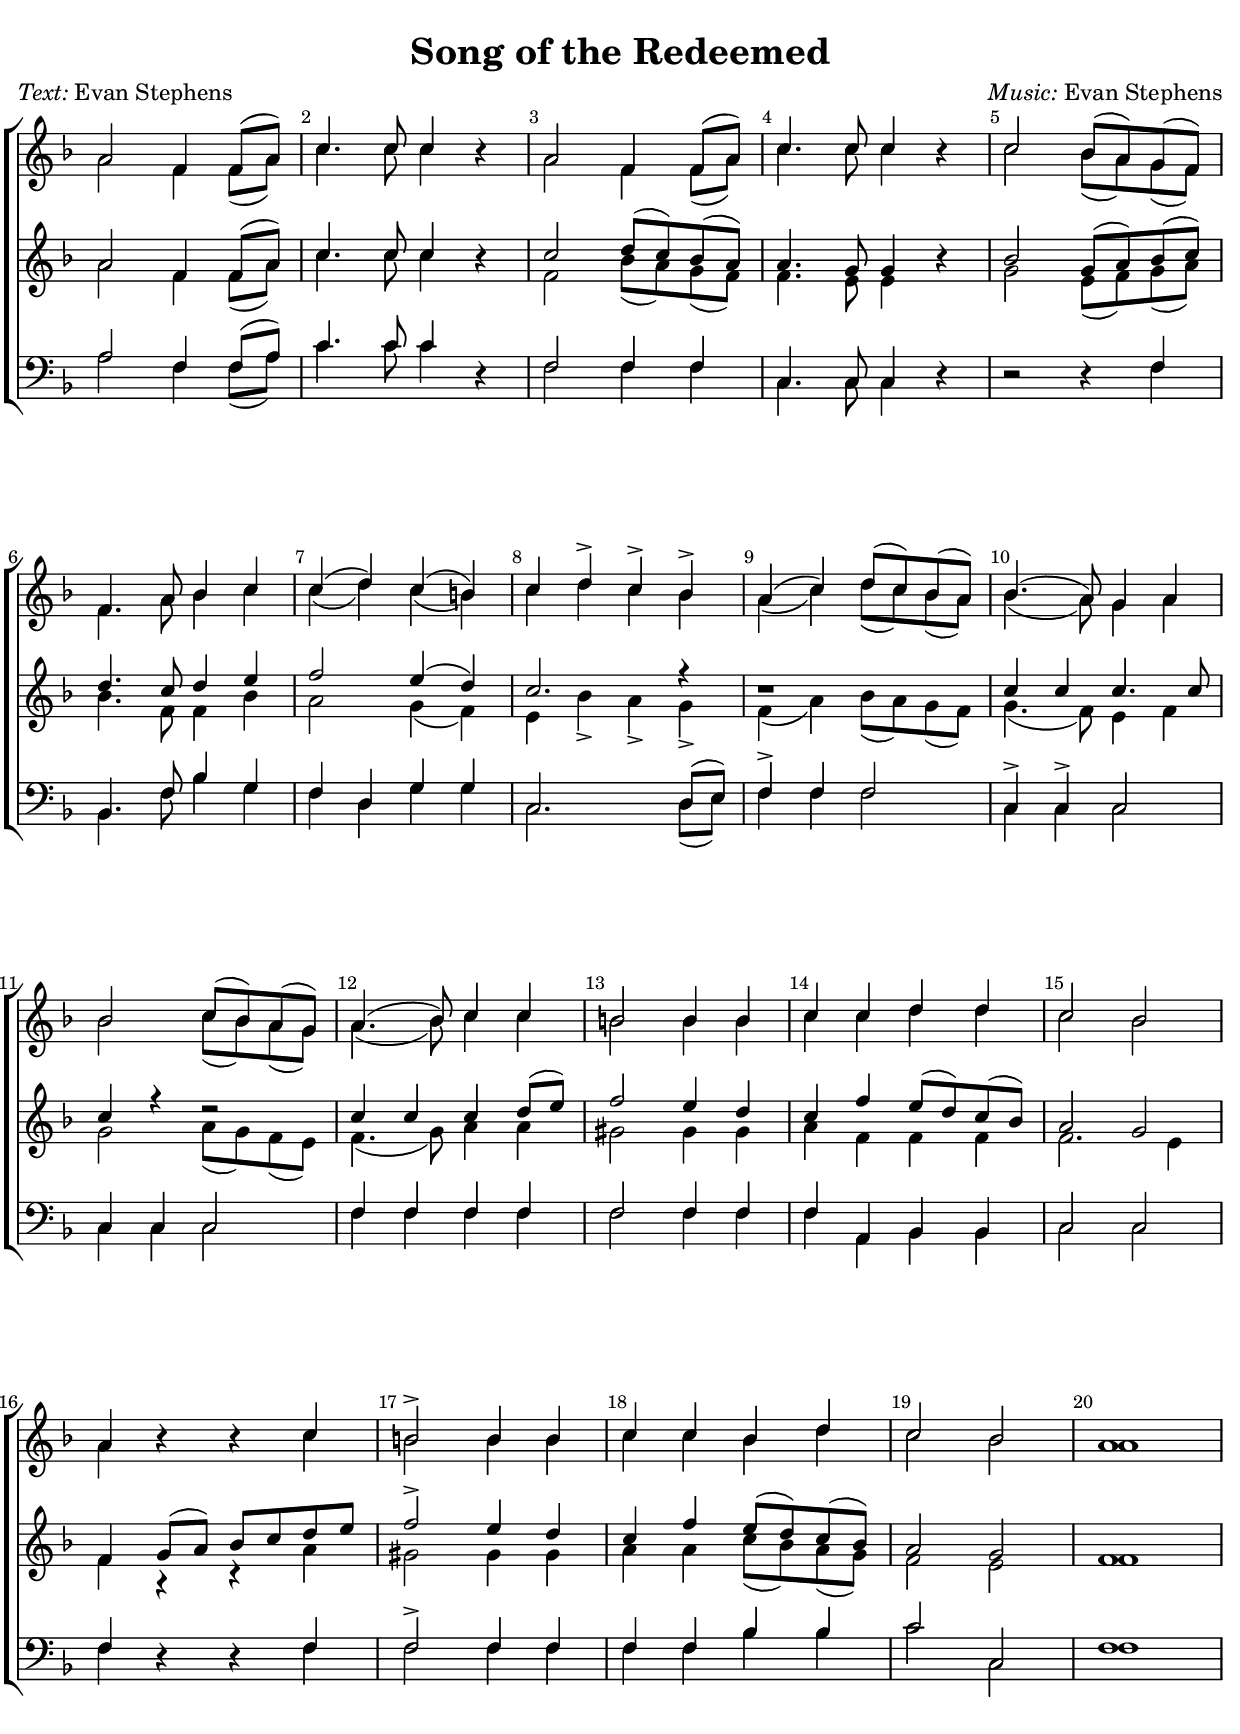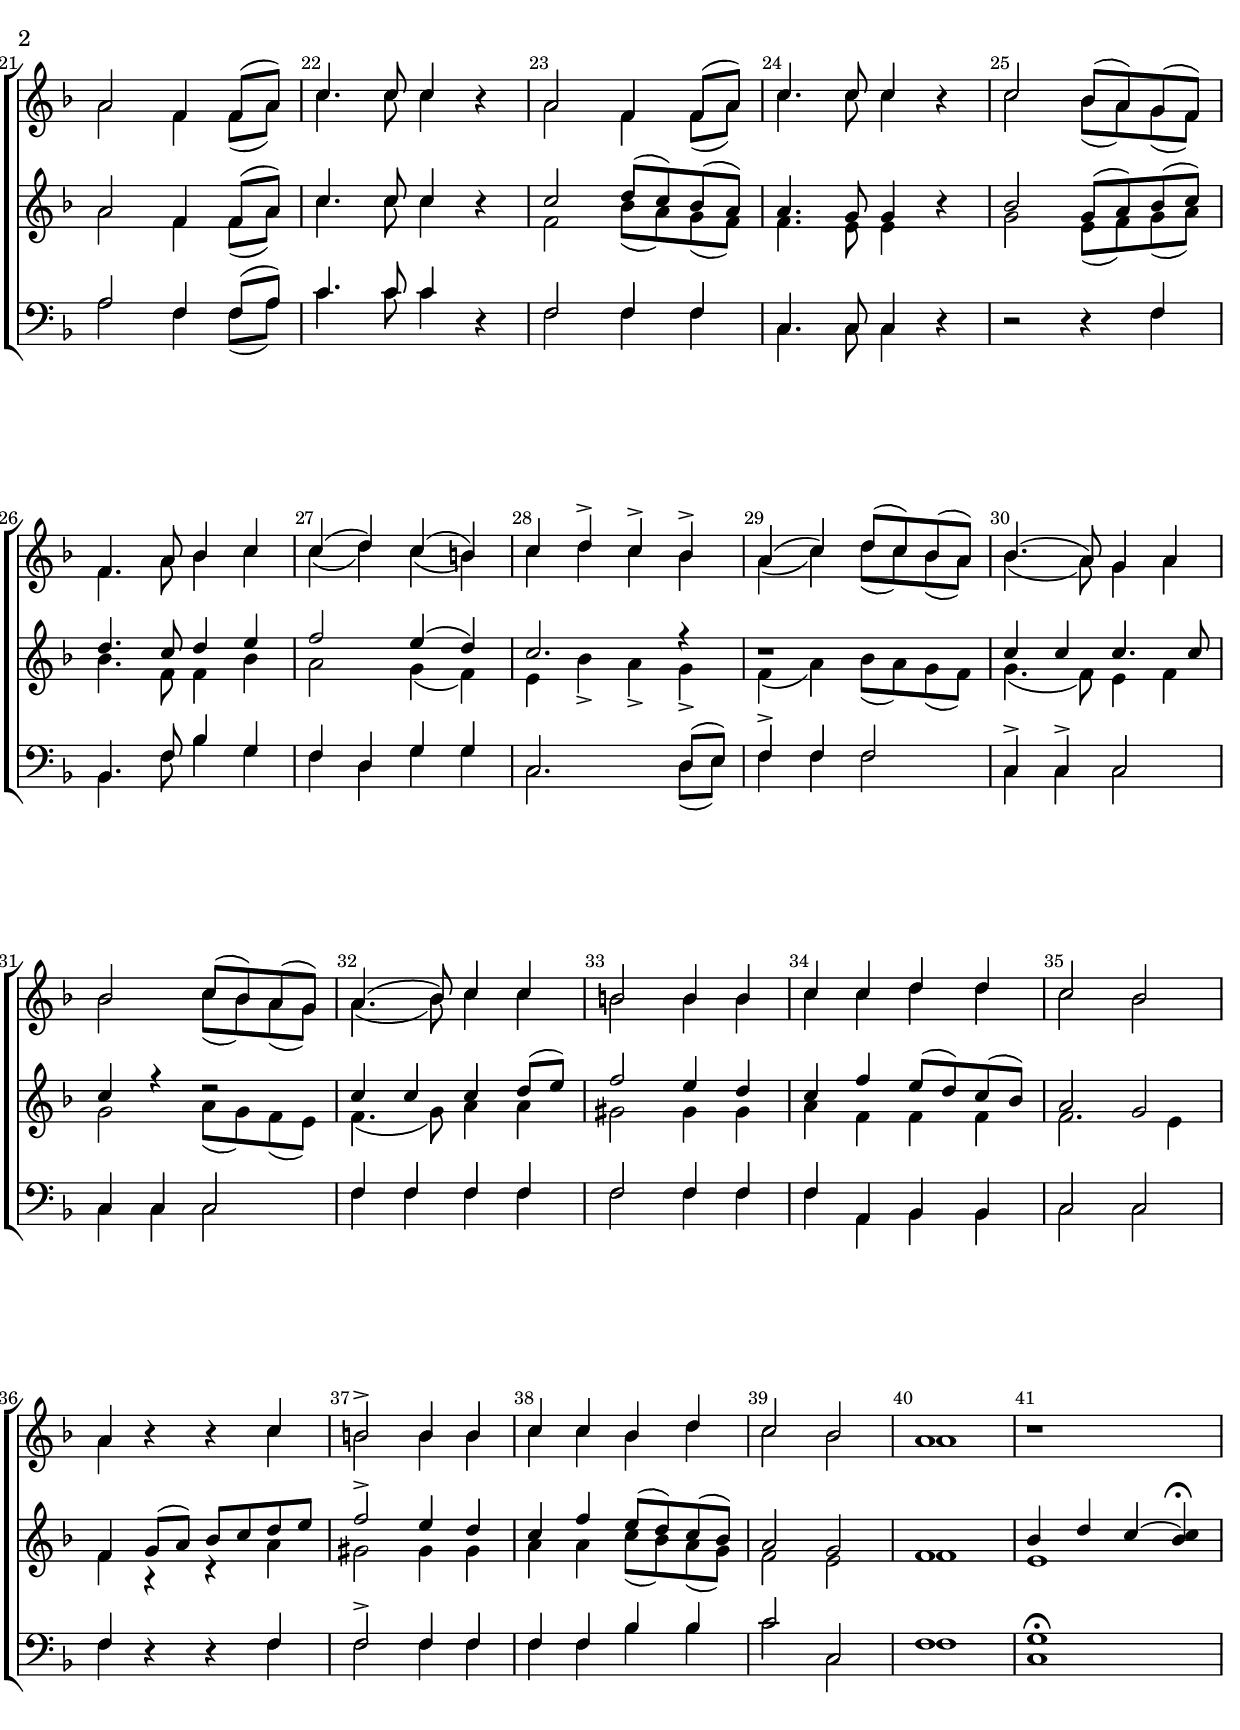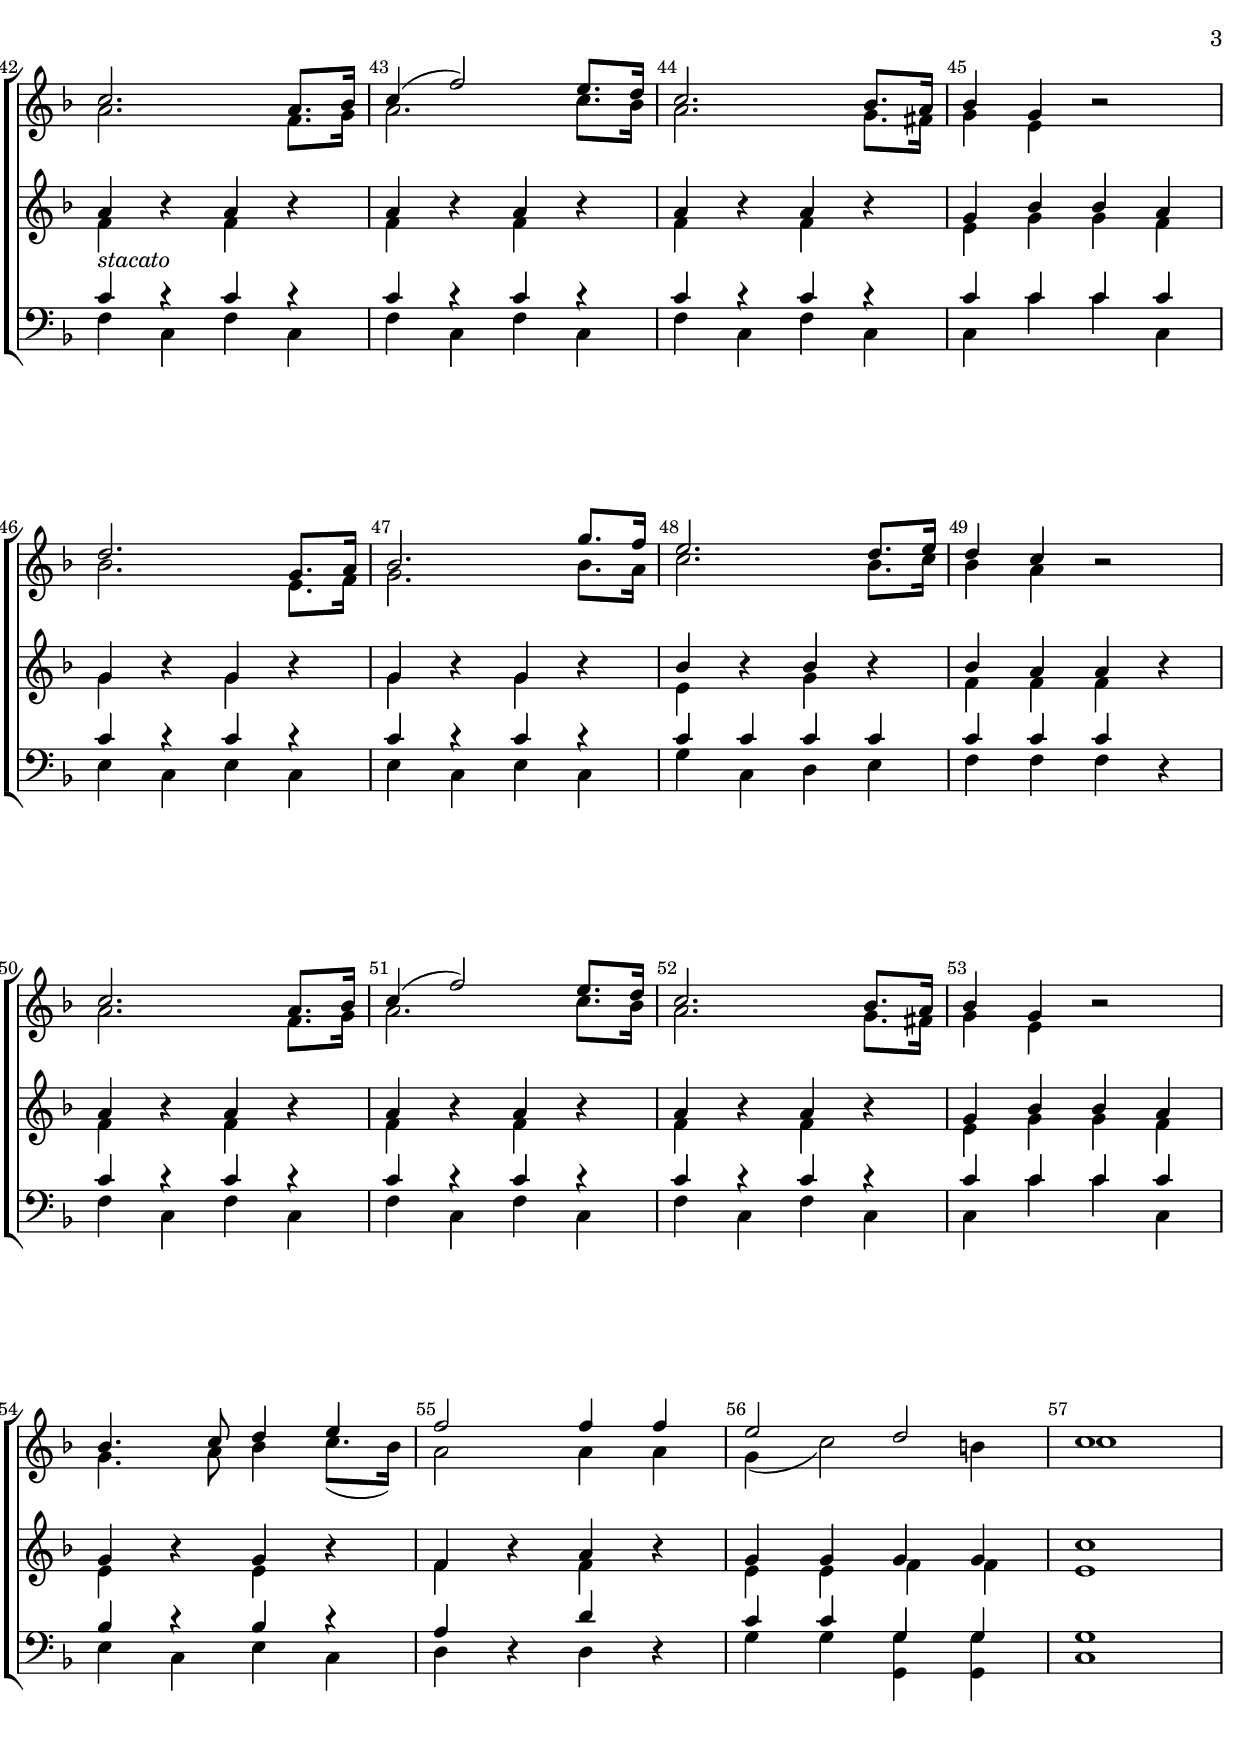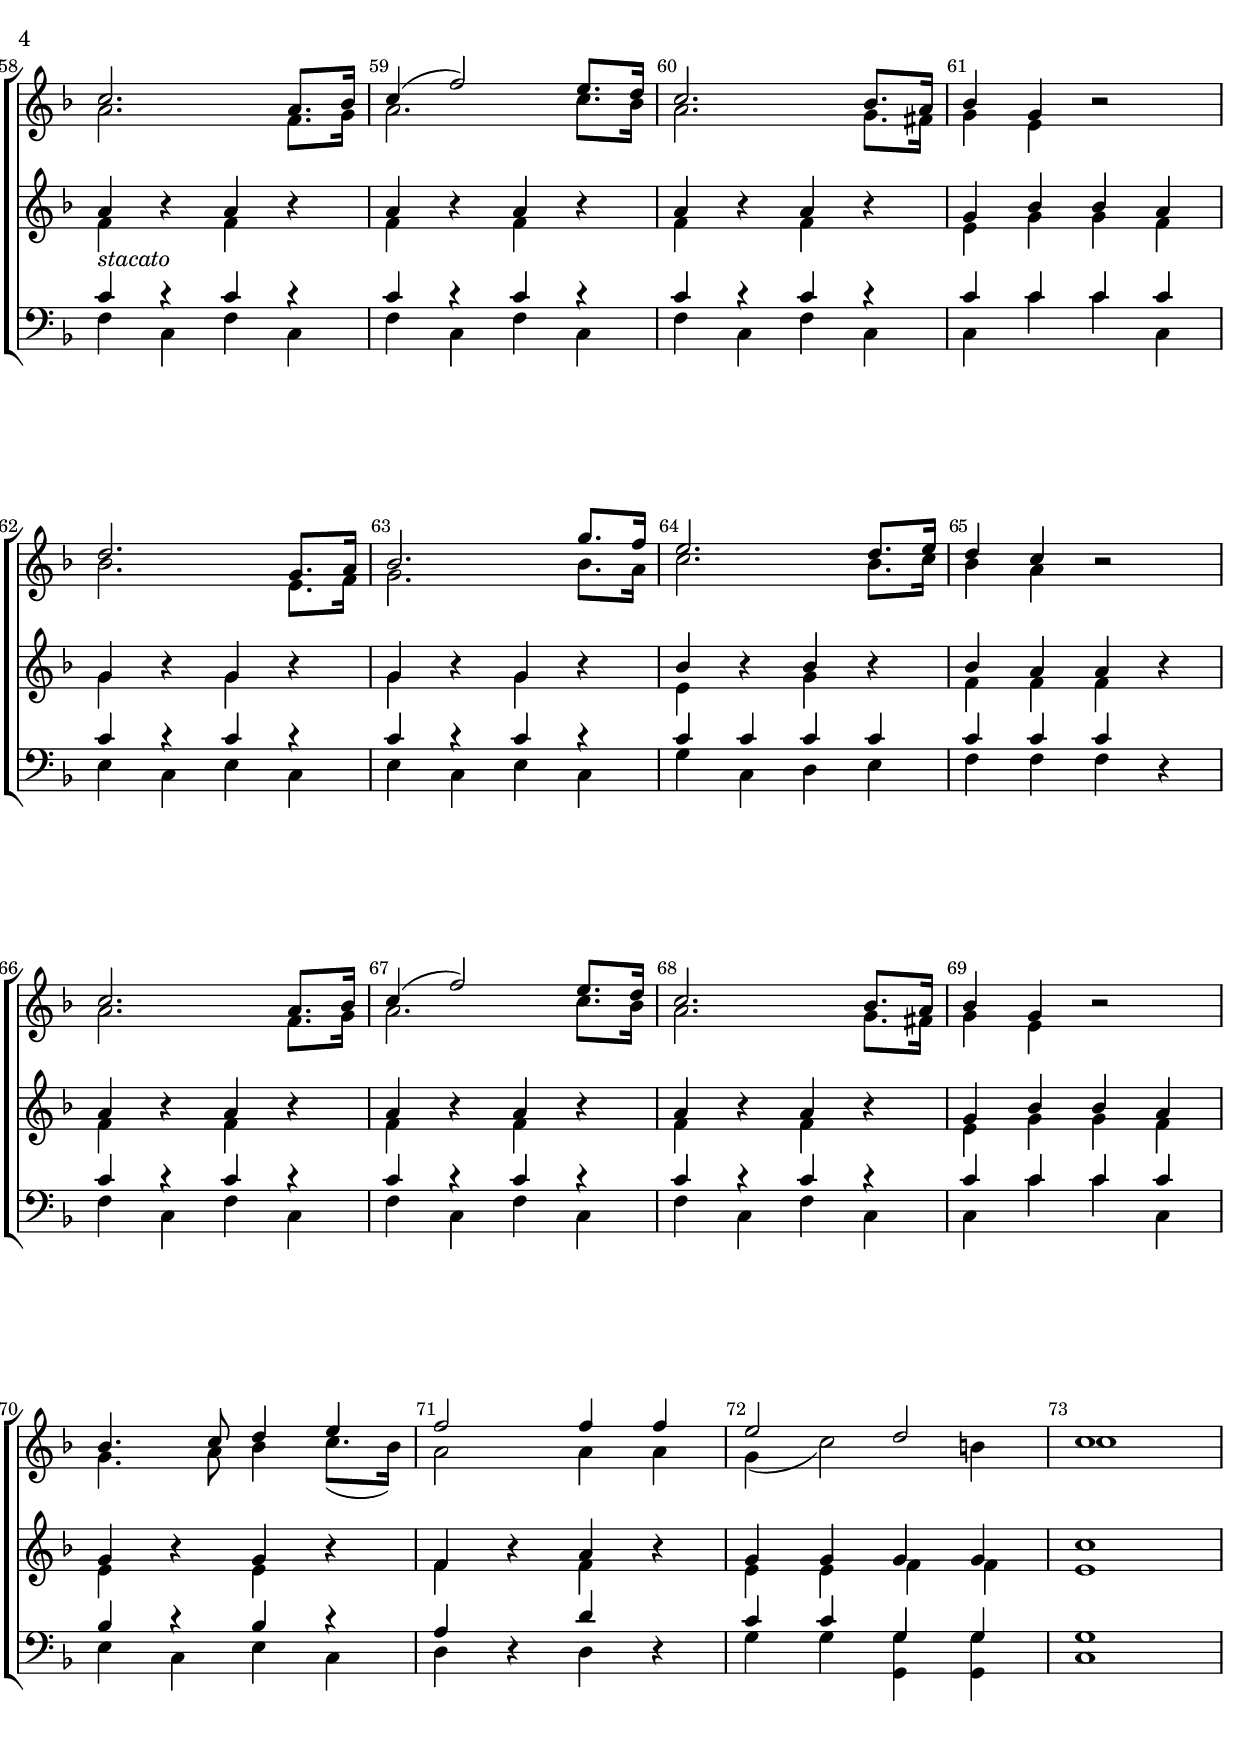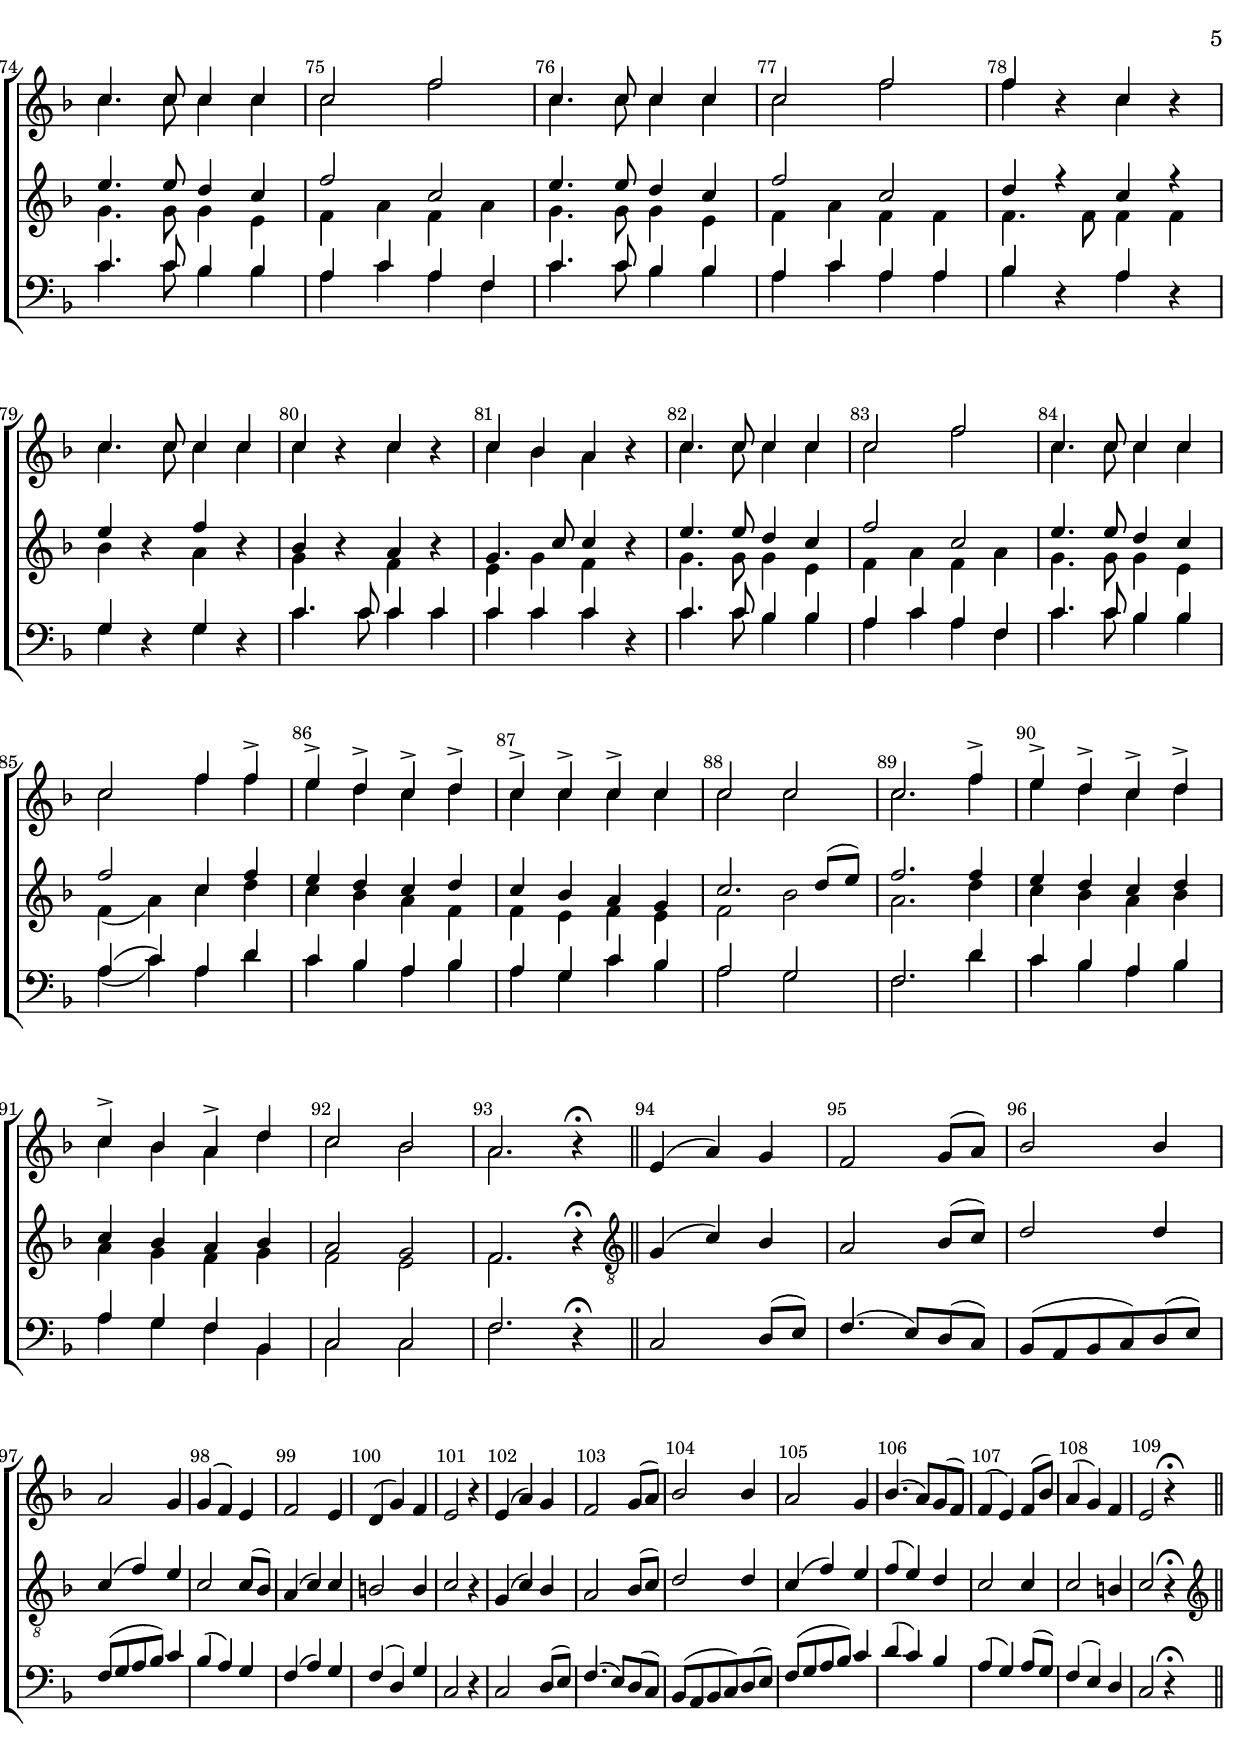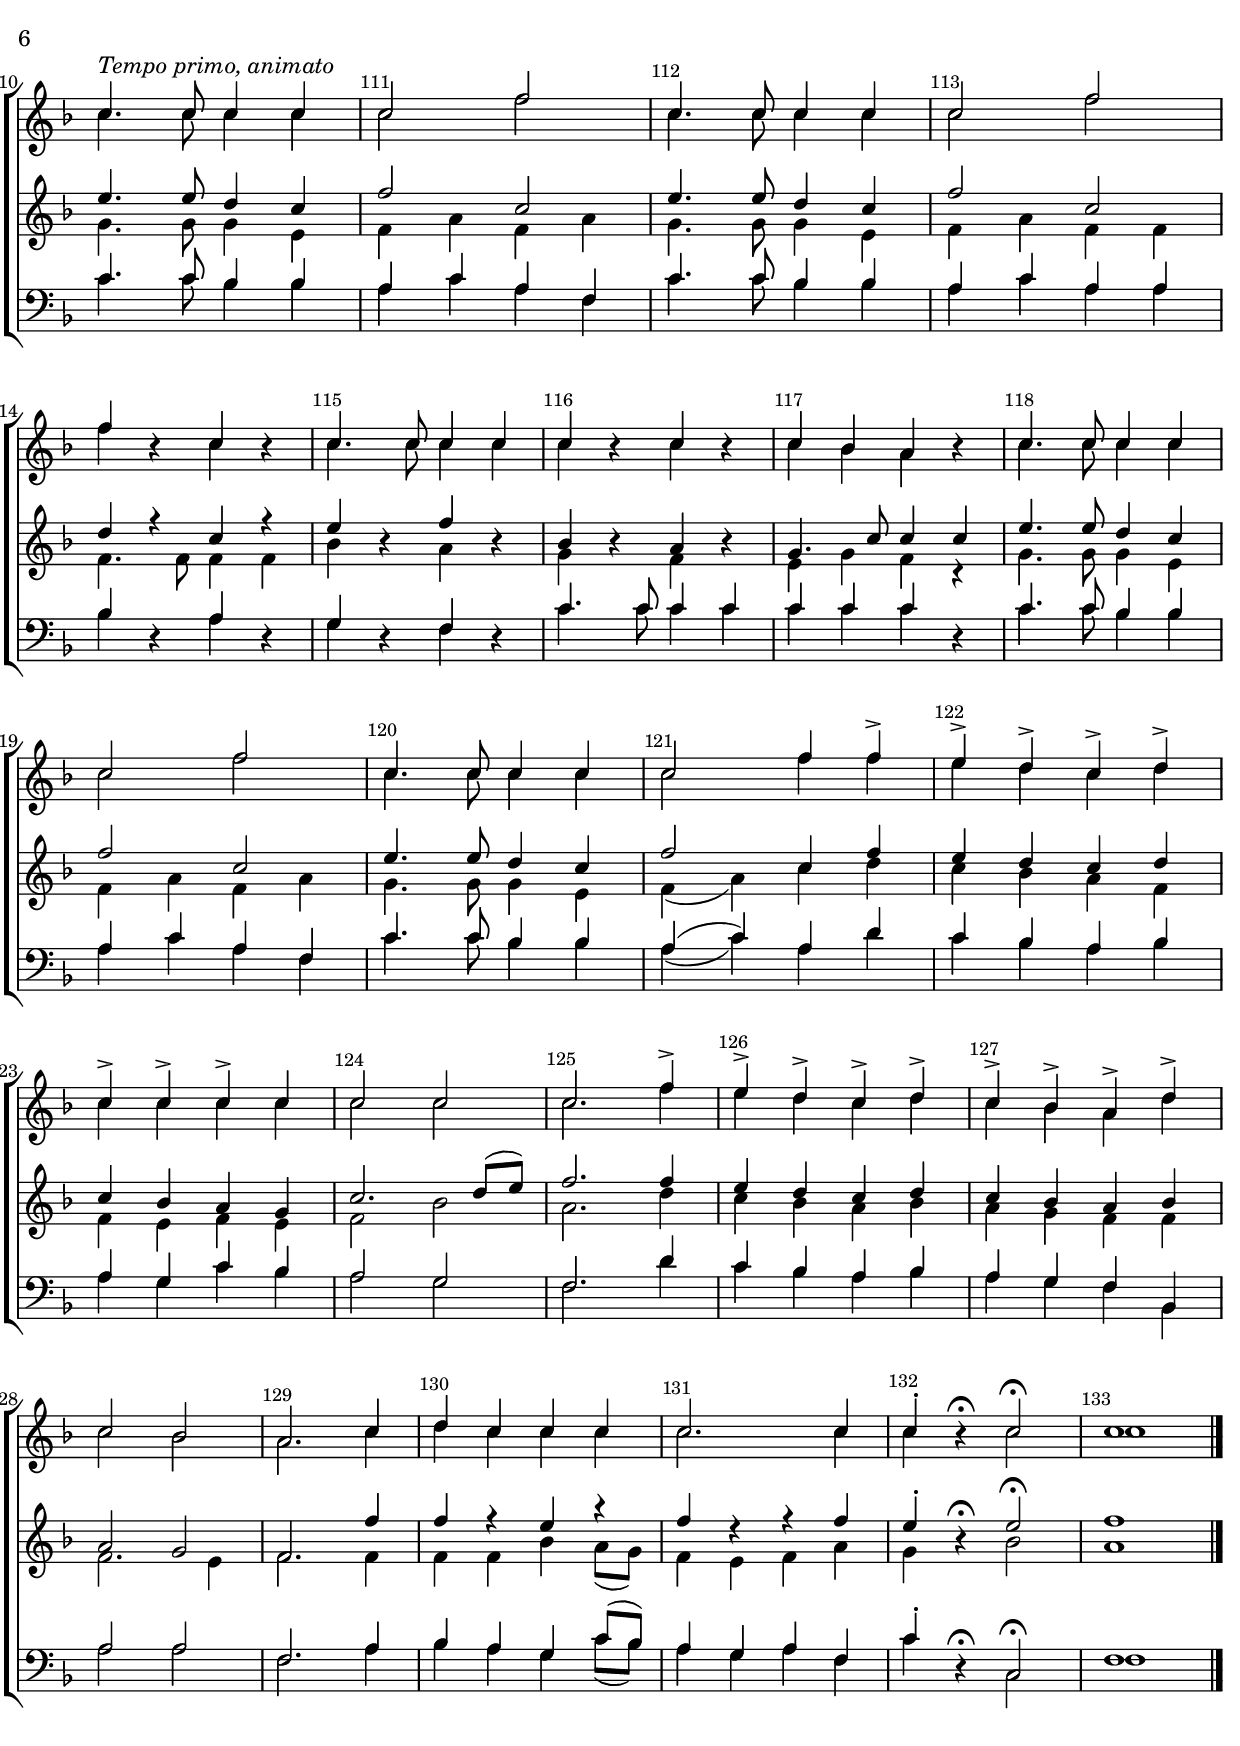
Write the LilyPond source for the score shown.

% “ = U+201C (left formatted quote)
% ” = U+201D (right formatted quote)
% — = U+2014 (em dash)
% – = U+2013 (en dash)
% © = U+00A9 (copyright symbol)
% ® = U+00AE (registered copyright symbol)
% ℗ = U+2117 (published; phonorecord sign)

\version "2.12.3"
#(ly:set-option 'point-and-click #f)

\paper
{
    indent = 0.0
    line-width = 204 \mm
    %between-system-space = 0.1 \mm
    %between-system-padding = #1
    %ragged-bottom = ##t
    %top-margin = 0.1 \mm
    %bottom-margin = 0.1 \mm
    %foot-separation = 0.1 \mm
    %head-separation = 0.1 \mm
    %before-title-space = 0.1 \mm
    %between-title-space = 0.1 \mm
    %after-title-space = 0.1 \mm
    %paper-height = 32 \cm
    %print-page-number = ##t
    %print-first-page-number = ##t
    %ragged-last-bottom
    %horizontal-shift
    %system-count
    %left-margin
    %paper-width
    %printallheaders
    %systemSeparatorMarkup
}

\header
{
    %dedication = ""
    title = "Song of the Redeemed"
    %subtitle = ""
    %subsubtitle = ""
    poet = \markup{ \italic Text: Evan Stephens}
    composer = \markup{ \italic Music: Evan Stephens}
    %meter = ""
    %opus = ""
    %arranger = ""
    %instrument = ""
    %piece = \markup{\null \null \null \null \null \null \null \null \null \null \null \null \null \italic Slowly \null \null \null \null \null \note #"4" #1.0 = 70-100}
    %breakbefore
    %copyright = ""
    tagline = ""
}


global =
{
    \override Staff.TimeSignature #'style = #'()
    \time 4/4
    \key f \major
    \override Rest #'direction = #'0
    \override MultiMeasureRest #'staff-position = #0
}

soloOneWords = \lyricmode
{
    \override Score . LyricText #'font-size = #-1
    \override Score . LyricHyphen #'minimum-distance = #1
    \override Score . LyricSpace #'minimum-distance = #0.8
    %\set vocalName = "Men/Women/Unison/SATB"
    \override Score . LyricText #'font-size = #-1
    %\set stanza = "1. "
    
}
soloTwoWords = \lyricmode
{
    %\set stanza = "2. "
    
}
sopranoWords = \lyricmode
{
    
}
altoWords = \lyricmode
{
    
}
tenorWords = \lyricmode
{
    
}
bassWords = \lyricmode
{
    
}


\score
{
    %\transpose es' d'
    \new ChoirStaff
    <<
	\new Staff
	<<
	%\set Score.midiInstrument = "Orchestral Strings"
	\set Score.midiInstrument = "Choir Aahs"
	\clef treble
	\new Voice = "soloVoiceOne"
	{
	    \voiceOne
	    \global
	    \override Score.MetronomeMark #'stencil = ##f
	    %\override Staff.TimeSignature #'stencil = ##f
	    
	    \override Score.TimeSignature #'stencil = ##f
	    
	    %\set Score.currentBarNumber = #5
	    \override Score.BarNumber #'break-visibility = #end-of-line-invisible
	    \tempo 4 = 107
	    a'2 f'4 f'8 (a') c''4. c''8 c''4 r4 a'2 f'4 f'8 (a') c''4. c''8 c''4 r4 c''2 bes'8 (a') g' (f') \break
	    f'4. a'8 bes'4 c'' c'' (d'') c'' (b') c'' d''-> c''-> bes'-> a'4 (c'') d''8 (c'') bes' (a') bes'4. (a'8) g'4 a' \break
	    bes'2 c''8 (bes') a' (g') a'4. (bes'8) c''4 c'' b'2 b'4 b' c'' c'' d'' d'' c''2 bes' \break
	    a'4 r r c'' b'2-> b'4 b' c'' c'' bes' d'' c''2 bes' a'1 \break
	    
	    a'2 f'4 f'8 (a') c''4. c''8 c''4 r4 a'2 f'4 f'8 (a') c''4. c''8 c''4 r4 c''2 bes'8 (a') g' (f') \break
	    f'4. a'8 bes'4 c'' c'' (d'') c'' (b') c'' d''-> c''-> bes'-> a'4 (c'') d''8 (c'') bes' (a') bes'4. (a'8) g'4 a' \break
	    bes'2 c''8 (bes') a' (g') a'4. (bes'8) c''4 c'' b'2 b'4 b' c'' c'' d'' d'' c''2 bes' \break
	    a'4 r r c'' b'2-> b'4 b' c'' c'' bes' d'' c''2 bes' a'1
	    r1
	    
	    \pageBreak
	    %page 2
	    
	    c''2. a'8. bes'16 c''4 (f''2) e''8. d''16 c''2. bes'8. a'16 bes'4 g' r2 \break
	    d''2. g'8. a'16 bes'2. g''8. f''16 e''2. d''8. e''16 d''4 c'' r2 \break
	    c''2. a'8. bes'16 c''4 (f''2) e''8. d''16 c''2. bes'8. a'16 bes'4 g' r2 \break
	    bes'4. c''8 d''4 e'' f''2 f''4 f'' e''2 d'' c''1
	    
	    c''2. a'8. bes'16 c''4 (f''2) e''8. d''16 c''2. bes'8. a'16 bes'4 g' r2 \break
	    d''2. g'8. a'16 bes'2. g''8. f''16 e''2. d''8. e''16 d''4 c'' r2 \break
	    c''2. a'8. bes'16 c''4 (f''2) e''8. d''16 c''2. bes'8. a'16 bes'4 g' r2 \break
	    bes'4. c''8 d''4 e'' f''2 f''4 f'' e''2 d'' c''1
	    
	    \pageBreak
	    %page 3
	    
	    \time 2/2
	    c''4. c''8 c''4 c'' c''2 f'' c''4. c''8 c''4 c'' c''2 f'' f''4 r c'' r \break
	    c''4. c''8 c''4 c'' c'' r c'' r c'' bes' a' r c''4. c''8 c''4 c'' c''2 f'' c''4. c''8 c''4 c'' \break
	    c''2 f''4 f''-> e''-> d''-> c''-> d''-> c''-> c''-> c''-> c'' c''2 c'' c''2. f''4-> e''-> d''-> c''-> d''-> \break
	    c''4-> bes' a'-> d'' c''2 bes' a'2. r4\fermata \bar "||" \time 3/4              e'4 (a') g' f'2 g'8 (a') bes'2 bes'4 \break
	    a'2 g'4           g'4 (f') e' f'2 e'4 d' (g') f' e'2 r4         e'4 (a') g' f'2 g'8 (a') bes'2 bes'4 a'2 g'4   bes'4. (a'8) g' (f') f'4 (e') f'8 (bes') a'4 (g') f' e'2 r4\fermata
	    \bar "||"
	    
	    \pageBreak
	    %page 4
	    
	    \time 2/2
	    c''4.^\markup{\italic {Tempo primo, animato}} c''8 c''4 c'' c''2 f'' c''4. c''8 c''4 c'' c''2 f'' \break
	    f''4 r c'' r c''4. c''8 c''4 c'' c'' r c'' r c'' bes' a' r c''4. c''8 c''4 c'' \break
	    c''2 f'' c''4. c''8 c''4 c'' c''2 f''4 f''-> e''-> d''-> c''-> d''-> \break
	    c''4-> c''-> c''-> c'' c''2 c'' c''2. f''4-> e''-> d''-> c''-> d''-> c''-> bes'-> a'-> d''-> \break
	    c''2 bes' a'2. c''4 d'' c'' c'' c'' c''2. c''4 c''-. r\fermata c''2\fermata c''1
	    \bar "|."
	}
	\new Voice = "soloVoiceTwo"
	{
	    \voiceTwo
	    %\global
	    a'2 f'4 f'8 (a') c''4. c''8 c''4 s4 a'2 f'4 f'8 (a') c''4. c''8 c''4 s4 c''2 bes'8 (a') g' (f')
	    f'4. a'8 bes'4 c'' c'' (d'') c'' (b') c'' d'' c'' bes' a'4 (c'') d''8 (c'') bes' (a') bes'4. (a'8) g'4 a'
	    bes'2 c''8 (bes') a' (g') a'4. (bes'8) c''4 c'' b'2 b'4 b' c'' c'' d'' d'' c''2 bes'
	    a'4 s s c'' b'2 b'4 b' c'' c'' bes' d'' c''2 bes' a'1
	    
	    a'2 f'4 f'8 (a') c''4. c''8 c''4 s4 a'2 f'4 f'8 (a') c''4. c''8 c''4 s4 c''2 bes'8 (a') g' (f')
	    f'4. a'8 bes'4 c'' c'' (d'') c'' (b') c'' d'' c'' bes' a'4 (c'') d''8 (c'') bes' (a') bes'4. (a'8) g'4 a'
	    bes'2 c''8 (bes') a' (g') a'4. (bes'8) c''4 c'' b'2 b'4 b' c'' c'' d'' d'' c''2 bes'
	    a'4 s s c'' b'2 b'4 b' c'' c'' bes' d'' c''2 bes' a'1
	    s1
	    
	    %page 2
	    a'2. f'8. g'16 a'2. c''8. bes'16 a'2. g'8. fis'16 g'4 e' s2
	    bes'2. e'8. f'16 g'2. bes'8. a'16 c''2. bes'8. c''16 bes'4 a' s2
	    a'2. f'8. g'16 a'2. c''8. bes'16 a'2. g'8. fis'16 g'4 e' s2
	    g'4. a'8 bes'4 c''8. (bes'16) a'2 a'4 a' g' (c''2) b'4 c''1
	    
	    a'2. f'8. g'16 a'2. c''8. bes'16 a'2. g'8. fis'16 g'4 e' s2
	    bes'2. e'8. f'16 g'2. bes'8. a'16 c''2. bes'8. c''16 bes'4 a' s2
	    a'2. f'8. g'16 a'2. c''8. bes'16 a'2. g'8. fis'16 g'4 e' s2
	    g'4. a'8 bes'4 c''8. (bes'16) a'2 a'4 a' g' (c''2) b'4 c''1
	    
	    %page 3
	    c''4. c''8 c''4 c'' c''2 f'' c''4. c''8 c''4 c'' c''2 f'' f''4 s c'' s
	    c''4. c''8 c''4 c'' c'' s c'' s c'' bes' a' s c''4. c''8 c''4 c'' c''2 f'' c''4. c''8 c''4 c''
	    c''2 f''4 f'' e'' d'' c'' d'' c'' c'' c'' c'' c''2 c'' c''2. f''4 e'' d'' c'' d''
	    c''4 bes' a' d'' c''2 bes' a'2. s4      s2. s s
	    s2. s s s s s s s s s s s s
	    
	    %page 4
	    c''4. c''8 c''4 c'' c''2 f'' c''4. c''8 c''4 c'' c''2 f''
	    f''4 s c'' s c''4. c''8 c''4 c'' c'' s c'' s c'' bes' a' s c''4. c''8 c''4 c''
	    c''2 f'' c''4. c''8 c''4 c'' c''2 f''4 f'' e'' d'' c'' d''
	    c''4 c'' c'' c'' c''2 c'' c''2. f''4 e'' d'' c'' d'' c'' bes' a' d''
	    c''2 bes' a'2. c''4 d'' c'' c'' c'' c''2. c''4 c'' s c''2 c''1
	}
	%\new Lyrics = soloVoiceOne { s1 }
	%\new Lyrics = soloVoiceTwo { s1 }
	%\new Lyrics = sopranoVoice { s1 }
	>>
	\new Staff
	<<
	\clef treble
	\new Voice = "sopranoVoice"
	{
	    \voiceOne
	    \global
	    a'2 f'4 f'8 (a') c''4. c''8 c''4 r4 c''2 d''8 (c'') bes' (a') a'4. g'8 g'4 r4 bes'2 g'8 (a') bes' (c'')
	    d''4. c''8 d''4 e'' f''2 e''4 (d'') c''2. r4 r1 c''4 c'' c''4. c''8
	    c''4 r r2 c''4 c'' c'' d''8 (e'') f''2 e''4 d'' c'' f'' e''8 (d'') c'' (bes') a'2 g'
	    f'4 g'8 (a') bes' c'' d'' e'' f''2-> e''4 d'' c'' f'' e''8 (d'') c'' (bes') a'2 g' f'1
	    
	    a'2 f'4 f'8 (a') c''4. c''8 c''4 r4 c''2 d''8 (c'') bes' (a') a'4. g'8 g'4 r4 bes'2 g'8 (a') bes' (c'')
	    d''4. c''8 d''4 e'' f''2 e''4 (d'') c''2. r4 r1 c''4 c'' c''4. c''8
	    c''4 r r2 c''4 c'' c'' d''8 (e'') f''2 e''4 d'' c'' f'' e''8 (d'') c'' (bes') a'2 g'
	    f'4 g'8 (a') bes' c'' d'' e'' f''2-> e''4 d'' c'' f'' e''8 (d'') c'' (bes') a'2 g' f'1
	    
	    bes'4 d'' c''~ \tempo 4 = 37 <c'' bes'>\fermata
	    \tempo 4 = 107
	    
	    %page 2
	    a'4 r a' r a' r a' r a' r a' r g' bes' bes' a'
	    g'4 r g' r g' r g' r bes'4 r bes' r bes'4 a' a' r
	    a'4 r a' r a' r a' r a' r a' r g' bes' bes' a'
	    g'4 r g' r f' r a' r g' g' g' g' c''1
	    
	    a'4 r a' r a' r a' r a' r a' r g' bes' bes' a'
	    g'4 r g' r g' r g' r bes'4 r bes' r bes'4 a' a' r
	    a'4 r a' r a' r a' r a' r a' r g' bes' bes' a'
	    g'4 r g' r f' r a' r g' g' g' g' c''1
	    
	    %page 3
	    e''4. e''8 d''4 c'' f''2 c'' e''4. e''8 d''4 c'' f''2 c'' d''4 r c'' r
	    e''4 r f'' r bes'4 r a' r g'4. c''8 c''4 r e''4. e''8 d''4 c'' f''2 c'' e''4. e''8 d''4 c''
	    f''2 c''4 f'' e'' d'' c'' d'' c'' bes' a' g' c''2. d''8 (e'') f''2. f''4 e'' d'' c'' d''
	    c''4 bes' a' bes' a'2 g' f'2. r4\fermata         \clef "G_8" g4 (c') bes a2 bes8 (c') d'2 d'4
	    c'4 (f') e'     c'2 c'8 (bes) a4 (c') c' b2 b4 c'2 r4     g4 (c') bes a2 bes8 (c') d'2 d'4
	    c'4 (f') e'       f'4 (e') d' c'2 c'4 c'2 b4 c'2 r4\fermata \stemUp
	    
	    %page 4
	    \clef treble
	    e''4. e''8 d''4 c'' f''2 c''2 e''4. e''8 d''4 c'' f''2 c''
	    d''4 r c'' r e'' r f'' r bes' r a' r g'4. c''8 c''4 c'' e''4. e''8 d''4 c''
	    f''2 c'' e''4. e''8 d''4 c'' f''2 c''4 f'' e'' d'' c'' d''
	    c''4 bes' a' g' c''2. d''8 (e'') f''2. f''4 e'' d'' c'' d'' c'' bes' a' bes'
	    a'2 g' f'2. f''4 f'' r e'' r f'' r r f'' e''4-. r4\fermata e''2\fermata f''1
	}
	\new Voice = "altoVoice"
	{
	    \voiceTwo
	    %\global
	    a'2 f'4 f'8 (a') c''4. c''8 c''4 s4 f'2 bes'8 (a') g' (f') f'4. e'8 e'4 s4 g'2 e'8 (f') g' (a')
	    bes'4. f'8 f'4 bes' a'2 g'4 (f') e' bes'-> a'-> g'-> f'4 (a') bes'8 (a') g' (f') g'4. (f'8) e'4 f'
	    g'2 a'8 (g') f' (e') f'4. (g'8) a'4 a' gis'2 gis'4 gis' a'4 f' f' f' f'2. e'4
	    f'4 r r a'4 gis'2 gis'4 gis' a' a' c''8 (bes') a' (g') f'2 e' f'1
	    
	    a'2 f'4 f'8 (a') c''4. c''8 c''4 s4 f'2 bes'8 (a') g' (f') f'4. e'8 e'4 s4 g'2 e'8 (f') g' (a')
	    bes'4. f'8 f'4 bes' a'2 g'4 (f') e' bes'-> a'-> g'-> f'4 (a') bes'8 (a') g' (f') g'4. (f'8) e'4 f'
	    g'2 a'8 (g') f' (e') f'4. (g'8) a'4 a' gis'2 gis'4 gis' a'4 f' f' f' f'2. e'4
	    f'4 r r a'4 gis'2 gis'4 gis' a' a' c''8 (bes') a' (g') f'2 e' f'1
	    
	    e'1
	    
	    %page 2
	    f'4 s f' s f' s f' s f' s f' s e' g' g' f'
	    g'4 s g' s g' s g' s e' s g' s f' f' f' s
	    f'4 s f' s f' s f' s f' s f' s e' g' g' f'
	    e'4 s e' s f' s f' s e' e' f' f' e'1
	    
	    f'4 s f' s f' s f' s f' s f' s e' g' g' f'
	    g'4 s g' s g' s g' s e' s g' s f' f' f' s
	    f'4 s f' s f' s f' s f' s f' s e' g' g' f'
	    e'4 s e' s f' s f' s e' e' f' f' e'1
	    
	    %page 3
	    g'4. g'8 g'4 e' f' a' f' a' g'4. g'8 g'4 e' f' a' f' f' f'4. f'8 f'4 f'
	    bes'4 s a' s g' s f' s e' g' f' s g'4. g'8 g'4 e' f' a' f' a' g'4. g'8 g'4 e'
	    f'4 (a') c'' d'' c'' bes' a' f' f' e' f' e' f'2 bes' a'2. d''4 c'' bes' a' bes'
	    a'4 g' f' g' f'2 e' f'2. s4       s2. s s
	    s2. s s s s     s s s s     s s s s
	    
	    %page 4
	    g'4. g'8 g'4 e' f'4 a' f' a' g'4. g'8 g'4 e' f' a' f' f'
	    f'4. f'8 f'4 f' bes' s4 a' s g' s f' s e'4 g' f' r4 g'4. g'8 g'4 e'
	    f'4 a' f' a' g'4. g'8 g'4 e' f' (a') c'' d'' c'' bes' a' f'
	    f'4 e' f' e' f'2 bes' a'2. d''4 c'' bes' a' bes' a' g' f' f'
	    f'2. e'4 f'2. f'4 f' f' bes' a'8 (g') f'4 e' f' a' g' s4 bes'2 a'1
	}
	%\new Lyrics = altoVoice { s1 }
	%\new Lyrics = tenorVoice { s1 }
	>>
	
	\new Staff
	<<
	\clef bass
	\new Voice = "tenorVoice"
	{
	    \voiceThree
	    \global
	    a2 f4 f8 (a) c'4. c'8 c'4 r4 f2 f4 f c4. c8 c4 r4 r2 r4 f4
	    bes,4. f8 bes4 g f d g g c2. d8 (e) f4-> f f2 c4-> c-> c2
	    c4 c c2 f4 f f f f2 f4 f f a, bes, bes, c2 c
	    f4 r r f f2-> f4 f f f bes bes c'2 c f1
	    
	    a2 f4 f8 (a) c'4. c'8 c'4 r4 f2 f4 f c4. c8 c4 r4 r2 r4 f4
	    bes,4. f8 bes4 g f d g g c2. d8 (e) f4-> f f2 c4-> c-> c2
	    c4 c c2 f4 f f f f2 f4 f f a, bes, bes, c2 c
	    f4 r r f f2-> f4 f f f bes bes c'2 c f1
	    
	    g1\fermata
	    
	    %page 2
	    c'4 r c' r c' r c' r c' r c' r c' c' c' c'
	    c'4 r c' r c' r c' r c' c' c' c' c' c' c' r4
	    c'4 r c' r c' r c' r c' r c' r c' c' c' c'
	    bes4 r bes r a r d' r c' c' g g g1
	    
	    c'4 r c' r c' r c' r c' r c' r c' c' c' c'
	    c'4 r c' r c' r c' r c' c' c' c' c' c' c' r4
	    c'4 r c' r c' r c' r c' r c' r c' c' c' c'
	    bes4 r bes r a r d' r c' c' g g g1
	    
	    %page 3
	    c'4. c'8 bes4 bes a c' a f c'4. c'8 bes4 bes a c' a a bes r a r
	    g4 r g r c'4. c'8 c'4 c' c' c' c' r c'4. c'8 bes4 bes a c' a f c'4. c'8 bes4 bes
	    a4 (c') a d' c' bes a bes a g c' bes a2 g f2. d'4 c' bes a bes
	    a4 g f bes, c2 c f2. r4\fermata     c2 d8 (e) f4. (e8) d (c) bes, (a, bes, c) d (e)
	    f8 (g a bes) c'4       bes4 (a) g f (a) g f (d) g c2 r4      c2 d8 (e) f4. (e8) d (c) bes, (a, bes, c) d (e)
	    f8 (g a bes) c'4       d'4 (c') bes a4 (g4) a8 (g) f4 (e) d c2 r4\fermata
	    
	    \stemUp
	    %page 4
	    c'4. c'8 bes4 bes a c' a f c'4. c'8 bes4 bes a c' a a
	    bes4 r a r g r f r c'4. c'8 c'4 c' c' c' c' r c'4. c'8 bes4 bes
	    a4 c' a f c'4. c'8 bes4 bes a (c') a d' c' bes a bes
	    a4 g c' bes a2 g f2. d'4 c' bes a bes a g f bes,
	    a2 a f2. a4 bes a g c'8 (bes) a4 g a f c'-. r4\fermata c2\fermata f1
	}
	\new Voice = "bassVoice"
	{
	    \voiceFour
	    %\global
	    a2 f4 f8 (a) c'4. c'8 c'4 s4 f2 f4 f c4. c8 c4 s4 s2 s4 f4
	    bes,4. f8 bes4 g f d g g c2. d8 (e) f4 f f2 c4 c c2
	    c4 c c2 f4 f f f f2 f4 f f a, bes, bes, c2 c
	    f4 s s f f2 f4 f f f bes bes c'2 c f1
	    
	    a2 f4 f8 (a) c'4. c'8 c'4 s4 f2 f4 f c4. c8 c4 s4 s2 s4 f4
	    bes,4. f8 bes4 g f d g g c2. d8 (e) f4 f f2 c4 c c2
	    c4 c c2 f4 f f f f2 f4 f f a, bes, bes, c2 c
	    f4 s s f f2 f4 f f f bes bes c'2 c f1
	    
	    c1
	    
	    %page 2
	    f4^\markup{\italic stacato} c f c f c f c f c f c c c' c' c
	    e4 c e c e c e c g c d e f f f s4
	    f4 c f c f c f c f c f c c c' c' c
	    e4 c e c d s4 d s g g <g g,> <g g,> c1
	    
	    f4^\markup{\italic stacato} c f c f c f c f c f c c c' c' c
	    e4 c e c e c e c g c d e f f f s4
	    f4 c f c f c f c f c f c c c' c' c
	    e4 c e c d s4 d s g g <g g,> <g g,> c1
	    
	    %page 3
	    c'4. c'8 bes4 bes a c' a f c'4. c'8 bes4 bes a c' a a bes s a s
	    g4 s g s c'4. c'8 c'4 c' c' c' c' s c'4. c'8 bes4 bes a c' a f c'4. c'8 bes4 bes
	    a4 (c') a d' c' bes a bes a g c' bes a2 g f2. d'4 c' bes a bes
	    a4 g f bes, c2 c f2. s4      s2. s s
	    s s s s s s s s s     s s s s
	    
	    %page 4
	    c'4. c'8 bes4 bes a c' a f c'4. c'8 bes4 bes a c' a a
	    bes4 s a s g s f s c'4. c'8 c'4 c' c' c' c' s c'4. c'8 bes4 bes
	    a4 c' a f c'4. c'8 bes4 bes a (c') a d' c' bes a bes
	    a4 g c' bes a2 g f2. d'4 c' bes a bes a g f bes,
	    a2 a f2. a4 bes a g c'8 (bes) a4 g a f c' s4 c2 f1
	}
	%\new Lyrics = bassVoice { s1 }
	>>

	%\context Lyrics = soloVoiceOne \lyricsto soloVoiceOne \soloOneWords
	%\context Lyrics = soloVoiceTwo \lyricsto soloVoiceOne \soloTwoWords
	%\context Lyrics = sopranoVoice \lyricsto sopranoVoice \sopranoWords
	%\context Lyrics = altoVoice \lyricsto altoVoice \altoWords
	%\context Lyrics = tenorVoice \lyricsto tenorVoice \tenorWords
	%\context Lyrics = bassVoice \lyricsto bassVoice \bassWords
    >>
	
    \midi { }
    \layout
    {	
	\context
	{
	    \Lyrics
	    \override VerticalAxisGroup #'minimum-Y-extent = #'(0 . 0)
	}
	\context
	{
	    \Voice
	    \consists "Horizontal_bracket_engraver"
	}
    }
}

\markup
{
    \column
    {
	%\line{\italic Text: }
	%\line{\italic Music: }
	%\line{\italic Arrangement: }
	%\line{\italic {Words and Music:} }
	%\line{\italic {Tune Name:} }
	%\line{\italic {Poetic Meter:} }
	%\line{\italic Source: }
    }
}